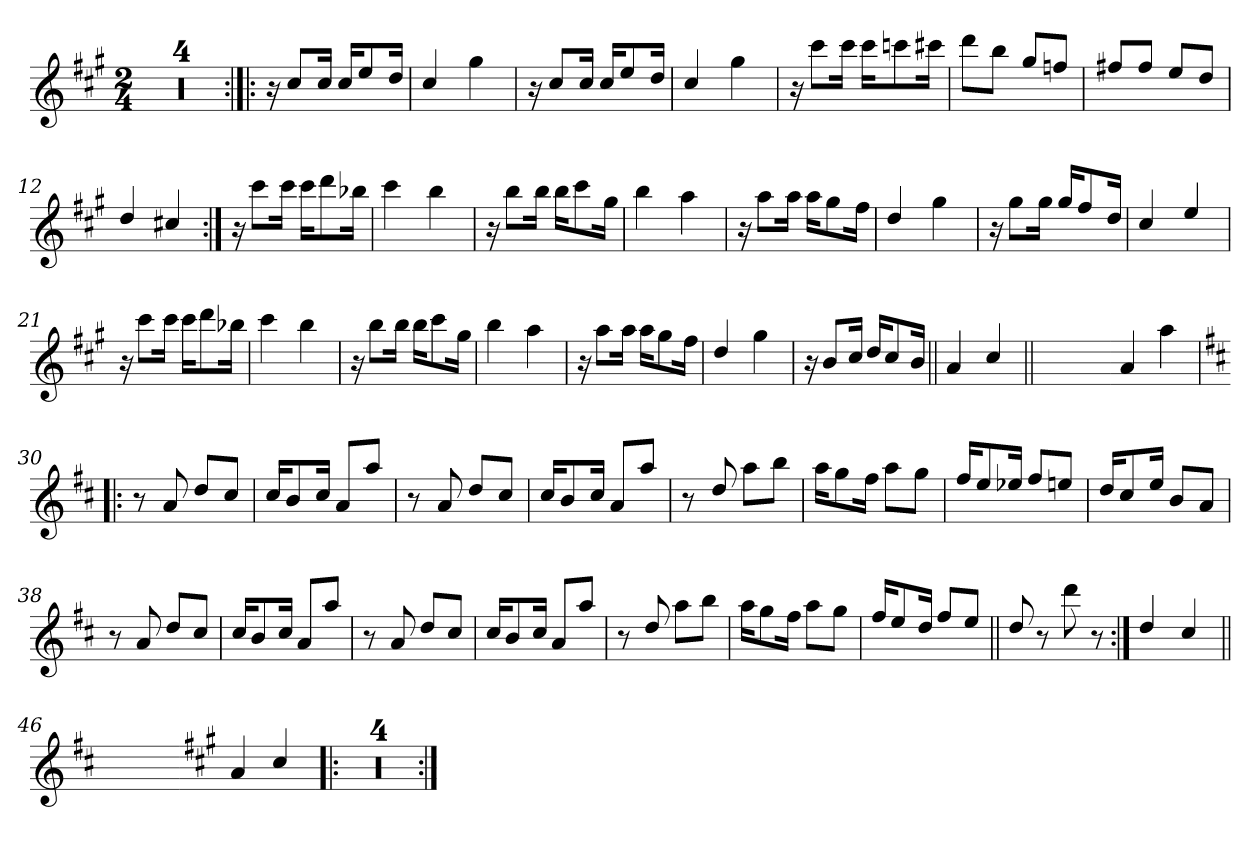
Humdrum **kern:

**kern
*part1
*staff1
*clefG2
*k[f#c#g#]
*A:
*M2/4
=1!|:
2ryy
=2
2ryy
=3
2ryy
=4
2ryy
!!LO:LB:g=z
=5:|!|:
16r
8cc#/L
16cc#/Jk
16cc#/KL
8ee/
16dd/Jk
=6
4cc#/
4gg#\
=7
16r
8cc#/L
16cc#/Jk
16cc#/KL
8ee/
16dd/Jk
=8
4cc#/
4gg#\
=9
16r
8ccc#\L
16ccc#\Jk
16ccc#\KL
8cccn\
16ccc#X\Jk
!!LO:LB:g=z
=10
8ddd\L
8bb\J
8gg#/L
8ffn/J
=11
8ff#X/L
8ff#/J
8ee/L
8dd/J
=12
4dd/
4cc#X/
=13:|!
16r
8ccc#\L
16ccc#\Jk
16ccc#\KL
8ddd\
16bb-X\Jk
=14
4ccc#\
4bb\
!!LO:LB:g=z
=15
16r
8bb\L
16bb\Jk
16bb\KL
8ccc#\
16gg#\Jk
=16
4bb\
4aa\
=17
16r
8aa\L
16aa\Jk
16aa\KL
8gg#\
16ff#\Jk
=18
4dd/
4gg#\
=19
16r
8gg#\L
16gg#\Jk
16gg#/KL
8ff#/
16dd/Jk
!!LO:LB:g=z
=20
4cc#/
4ee/
=21
16r
8ccc#\L
16ccc#\Jk
16ccc#\KL
8ddd\
16bb-X\Jk
=22
4ccc#\
4bb\
=23
16r
8bb\L
16bb\Jk
16bb\KL
8ccc#\
16gg#\Jk
=24
4bb\
4aa\
!!LO:LB:g=z
=25
16r
8aa\L
16aa\Jk
16aa\KL
8gg#\
16ff#\Jk
=26
4dd/
4gg#\
=27
16r
8b/L
16cc#/Jk
16dd/KL
8cc#/
16b/Jk
=28||
4a/
4cc#/
=28X281||
2ryy
!!LO:LB:g=z
=29-
4a/
4aa\
=30!|:
*k[f#c#]
*D:
8r
8a/
8dd/L
8cc#/J
=31
16cc#/KL
8b/
16cc#/Jk
8a/L
8aa/J
=32
8r
8a/
8dd/L
8cc#/J
=33
16cc#/KL
8b/
16cc#/Jk
8a/L
8aa/J
!!LO:LB:g=z
=34
8r
8dd/
8aa\L
8bb\J
=35
16aa\KL
8gg\
16ff#\Jk
8aa\L
8gg\J
=36
16ff#/KL
8ee/
16ee-X/Jk
8ff#/L
8een/J
=37
16dd/KL
8cc#/
16ee/Jk
8b/L
8a/J
=38
8r
8a/
8dd/L
8cc#/J
!!LO:LB:g=z
=39
16cc#/KL
8b/
16cc#/Jk
8a/L
8aa/J
=40
8r
8a/
8dd/L
8cc#/J
=41
16cc#/KL
8b/
16cc#/Jk
8a/L
8aa/J
=42
8r
8dd/
8aa\L
8bb\J
=43
16aa\KL
8gg\
16ff#\Jk
8aa\L
8gg\J
!!LO:LB:g=z
=44
16ff#/KL
8ee/
16dd/Jk
8ff#/L
8ee/J
=45||
8dd/
8r
8ddd\
8r
=46:|!
4dd/
4cc#/
=46X462||
2ryy
!!LO:LB:g=z
=47-
*k[f#c#g#]
*A:
4a/
4cc#/
=48!|:
2ryy
=49
2ryy
=50
2ryy
=51
2ryy
=:|!
*-
